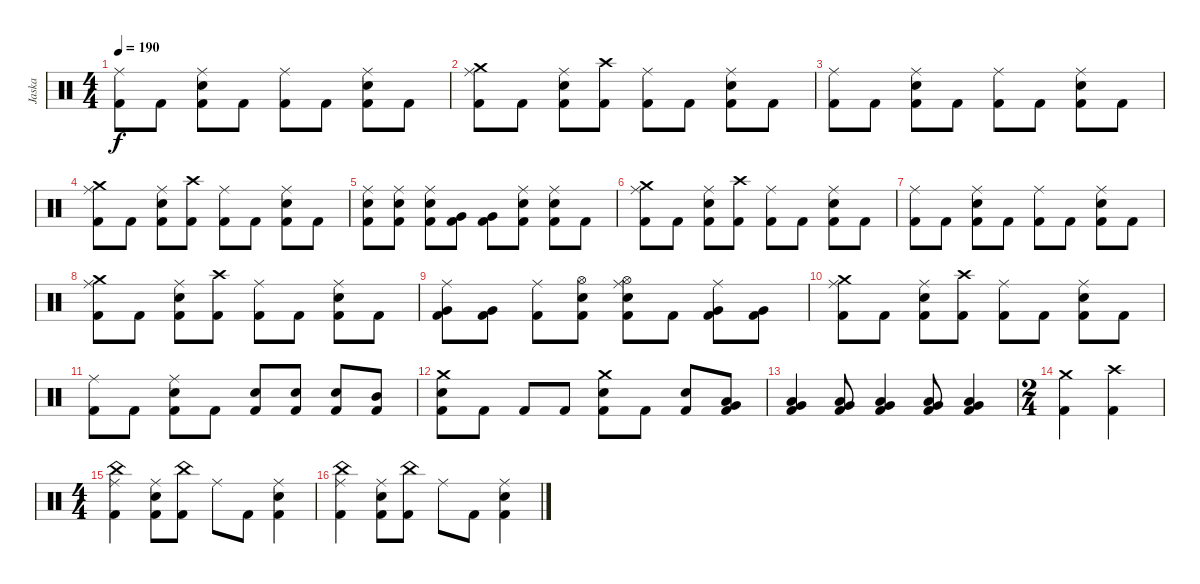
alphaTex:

\track ("Jaska" "Jaska") {instrument percussion}
\staff {score}
\articulation defaults
\ts (4 4)
\tempo 190
\clef neutral
\ks c
("Ride (middle)" "Kick (hit) 2").8{dy f} "Kick (hit) 2".8 ("Ride (middle)" "Snare (hit) 2" "Kick (hit) 2").8 "Kick (hit) 2".8 ("Ride (middle)" "Kick (hit) 2").8 "Kick (hit) 2".8 ("Ride (middle)" "Snare (hit) 2" "Kick (hit) 2").8 "Kick (hit) 2".8 |
("Ride (middle)" "Crash medium (hit)" "Kick (hit) 2").8 "Kick (hit) 2".8 ("Ride (middle)" "Snare (hit) 2" "Kick (hit) 2").8 ("Crash high (hit)" "Kick (hit) 2").8 ("Ride (middle)" "Kick (hit) 2").8 "Kick (hit) 2".8 ("Ride (middle)" "Snare (hit) 2" "Kick (hit) 2").8 "Kick (hit) 2".8 |
("Ride (middle)" "Kick (hit) 2").8 "Kick (hit) 2".8 ("Ride (middle)" "Snare (hit) 2" "Kick (hit) 2").8 "Kick (hit) 2".8 ("Ride (middle)" "Kick (hit) 2").8 "Kick (hit) 2".8 ("Ride (middle)" "Snare (hit) 2" "Kick (hit) 2").8 "Kick (hit) 2".8 |
("Ride (middle)" "Crash medium (hit)" "Kick (hit) 2").8 "Kick (hit) 2".8 ("Ride (middle)" "Snare (hit) 2" "Kick (hit) 2").8 ("Crash high (hit)" "Kick (hit) 2").8 ("Ride (middle)" "Kick (hit) 2").8 "Kick (hit) 2".8 ("Ride (middle)" "Snare (hit) 2" "Kick (hit) 2").8 "Kick (hit) 2".8 |
("Ride (middle)" "Snare (hit) 2" "Kick (hit) 2").8 ("Ride (middle)" "Snare (hit) 2" "Kick (hit) 2").8 ("Ride (middle)" "Snare (hit) 2" "Kick (hit) 2").8 ("Very Low Tom (hit)" "Kick (hit) 2").8 ("Very Low Tom (hit)" "Kick (hit) 2").8 ("Ride (middle)" "Snare (hit) 2" "Kick (hit) 2").8 ("Ride (middle)" "Snare (hit) 2" "Kick (hit) 2").8 "Kick (hit) 2".8 |
("Ride (middle)" "Crash medium (hit)" "Kick (hit) 2").8 "Kick (hit) 2".8 ("Ride (middle)" "Snare (hit) 2" "Kick (hit) 2").8 ("Crash high (hit)" "Kick (hit) 2").8 ("Ride (middle)" "Kick (hit) 2").8 "Kick (hit) 2".8 ("Ride (middle)" "Snare (hit) 2" "Kick (hit) 2").8 "Kick (hit) 2".8 |
("Ride (middle)" "Kick (hit) 2").8 "Kick (hit) 2".8 ("Ride (middle)" "Snare (hit) 2" "Kick (hit) 2").8 "Kick (hit) 2".8 ("Ride (middle)" "Kick (hit) 2").8 "Kick (hit) 2".8 ("Ride (middle)" "Snare (hit) 2" "Kick (hit) 2").8 "Kick (hit) 2".8 |
("Ride (middle)" "Crash medium (hit)" "Kick (hit) 2").8 "Kick (hit) 2".8 ("Ride (middle)" "Snare (hit) 2" "Kick (hit) 2").8 ("Crash high (hit)" "Kick (hit) 2").8 ("Ride (middle)" "Kick (hit) 2").8 "Kick (hit) 2".8 ("Ride (middle)" "Snare (hit) 2" "Kick (hit) 2").8 "Kick (hit) 2".8 |
("Ride (middle)" "Very Low Tom (hit)" "Kick (hit) 2").8 ("Very Low Tom (hit)" "Kick (hit) 2").8 ("Ride (middle)" "Kick (hit) 2").8 ("Hi-Hat (open)" "Snare (hit) 2" "Kick (hit) 2").8 ("Ride (middle)" "Hi-Hat (open)" "Snare (hit) 2" "Kick (hit) 2").8 "Kick (hit) 2".8 ("Ride (middle)" "Very Low Tom (hit)" "Kick (hit) 2").8 ("Very Low Tom (hit)" "Kick (hit) 2").8 |
("Ride (middle)" "Crash medium (hit)" "Kick (hit) 2").8 "Kick (hit) 2".8 ("Ride (middle)" "Snare (hit) 2" "Kick (hit) 2").8 ("Crash high (hit)" "Kick (hit) 2").8 ("Ride (middle)" "Kick (hit) 2").8 "Kick (hit) 2".8 ("Ride (middle)" "Snare (hit) 2" "Kick (hit) 2").8 "Kick (hit) 2".8 |
("Ride (middle)" "Kick (hit) 2").8 "Kick (hit) 2".8 ("Ride (middle)" "Snare (hit) 2" "Kick (hit) 2").8 "Kick (hit) 2".8 ("Snare (hit) 2" "Kick (hit) 2").8 ("Snare (hit) 2" "Kick (hit) 2").8 ("Snare (hit) 2" "Kick (hit) 2").8 ("Mid Tom (hit)" "Kick (hit) 2").8 |
("Crash medium (hit)" "Snare (hit) 2" "Kick (hit) 2").8 "Kick (hit) 2".8 "Kick (hit) 2".8 "Kick (hit) 2".8 ("Crash medium (hit)" "Snare (hit) 2" "Kick (hit) 2").8 "Kick (hit) 2".8 ("Snare (hit) 2" "Kick (hit) 2").8 ("Low Floor Tom (hit)" "Very Low Tom (hit)" "Kick (hit) 2").8 |
("Low Floor Tom (hit)" "Very Low Tom (hit)" "Kick (hit) 2").4 ("Low Floor Tom (hit)" "Very Low Tom (hit)" "Kick (hit) 2").8 ("Low Floor Tom (hit)" "Very Low Tom (hit)" "Kick (hit) 2").4 ("Low Floor Tom (hit)" "Very Low Tom (hit)" "Kick (hit) 2").8 ("Low Floor Tom (hit)" "Very Low Tom (hit)" "Kick (hit) 2").4 |
\ts (2 4)
("Crash medium (hit)" "Kick (hit) 2").4 ("Crash high (hit)" "Kick (hit) 2").4 |
\ts (4 4)
("China (hit)" "Ride (middle)" "Kick (hit) 2").4 ("Ride (middle)" "Snare (hit) 2" "Kick (hit) 2").8 ("China (hit)" "Kick (hit) 2").8 "Ride (middle)".8 "Kick (hit) 2".8 ("Ride (middle)" "Snare (hit) 2" "Kick (hit) 2").4 |
("China (hit)" "Ride (middle)" "Kick (hit) 2").4 ("Ride (middle)" "Snare (hit) 2" "Kick (hit) 2").8 ("China (hit)" "Kick (hit) 2").8 "Ride (middle)".8 "Kick (hit) 2".8 ("Ride (middle)" "Snare (hit) 2" "Kick (hit) 2").4
